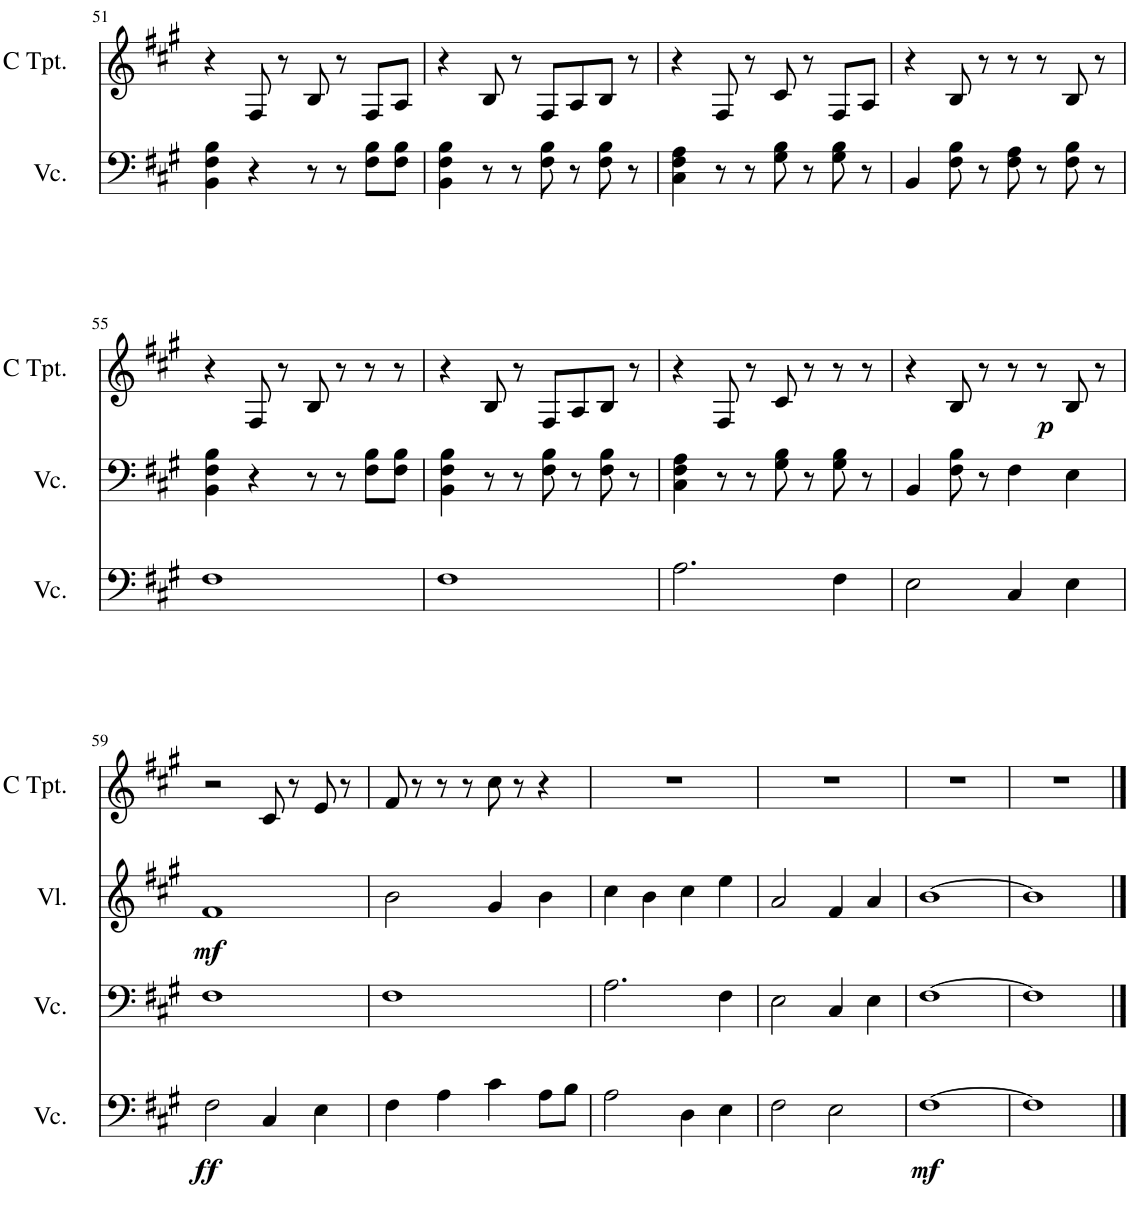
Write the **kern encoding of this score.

**kern	**dynam	**kern	**kern	**dynam	**kern	**dynam
*part4	*part4	*part3	*part2	*part2	*part1	*part1
*staff4	*staff4	*staff3	*staff2	*staff2	*staff1	*staff1
*I"Violoncello	*	*I"Violoncello	*I"Violine	*	*I"C Trompete	*
*I'Vc.	*	*I'Vc.	*I'Vl.	*	*I'C Tpt.	*
!!LO:PB:g=z
*clefF4	*	*clefF4	*clefG2	*	*clefG2	*
*k[f#c#g#]	*	*k[f#c#g#]	*k[f#c#g#]	*	*k[f#c#g#]	*
*M4/4	*	*M4/4	*M4/4	*	*M4/4	*
=51	=51	=51	=51	=51	=51	=51
1r	.	4BB\ 4F#\ 4B\	1r	.	4r	.
.	.	4r	.	.	8F#/	.
.	.	.	.	.	8r	.
.	.	8r	.	.	8B/	.
.	.	8r	.	.	8r	.
.	.	8F#\ 8B\L	.	.	8F#/L	.
.	.	8F#\ 8B\J	.	.	8A/J	.
=52	=52	=52	=52	=52	=52	=52
1r	.	4BB\ 4F#\ 4B\	1r	.	4r	.
.	.	8r	.	.	8B/	.
.	.	8r	.	.	8r	.
.	.	8F#\ 8B\	.	.	8F#/L	.
.	.	8r	.	.	8A/	.
.	.	8F#\ 8B\	.	.	8B/J	.
.	.	8r	.	.	8r	.
=53	=53	=53	=53	=53	=53	=53
1r	.	4C#\ 4F#\ 4A\	1r	.	4r	.
.	.	8r	.	.	8F#/	.
.	.	8r	.	.	8r	.
.	.	8G#\ 8B\	.	.	8c#/	.
.	.	8r	.	.	8r	.
.	.	8G#\ 8B\	.	.	8F#/L	.
.	.	8r	.	.	8A/J	.
=54	=54	=54	=54	=54	=54	=54
1r	.	4BB/	1r	.	4r	.
.	.	8F#\ 8B\	.	.	8B/	.
.	.	8r	.	.	8r	.
.	.	8F#\ 8A\	.	.	8r	.
.	.	8r	.	.	8r	.
.	.	8F#\ 8B\	.	.	8B/	.
.	.	8r	.	.	8r	.
!!LO:LB:g=z
=55	=55	=55	=55	=55	=55	=55
1F#	.	4BB\ 4F#\ 4B\	1r	.	4r	.
.	.	4r	.	.	8F#/	.
.	.	.	.	.	8r	.
.	.	8r	.	.	8B/	.
.	.	8r	.	.	8r	.
.	.	8F#\ 8B\L	.	.	8r	.
.	.	8F#\ 8B\J	.	.	8r	.
=56	=56	=56	=56	=56	=56	=56
1F#	.	4BB\ 4F#\ 4B\	1r	.	4r	.
.	.	8r	.	.	8B/	.
.	.	8r	.	.	8r	.
.	.	8F#\ 8B\	.	.	8F#/L	.
.	.	8r	.	.	8A/	.
.	.	8F#\ 8B\	.	.	8B/J	.
.	.	8r	.	.	8r	.
=57	=57	=57	=57	=57	=57	=57
2.A\	.	4C#\ 4F#\ 4A\	1r	.	4r	.
.	.	8r	.	.	8F#/	.
.	.	8r	.	.	8r	.
.	.	8G#\ 8B\	.	.	8c#/	.
.	.	8r	.	.	8r	.
4F#\	.	8G#\ 8B\	.	.	8r	.
.	.	8r	.	.	8r	.
=58	=58	=58	=58	=58	=58	=58
2E\	.	4BB/	1r	.	4r	.
.	.	8F#\ 8B\	.	.	8B/	.
.	.	8r	.	.	8r	.
4C#/	.	4F#\	.	.	8r	.
!	!	!	!	!	!	!LO:DY:b
.	.	.	.	.	8r	p
4E\	.	4E\	.	.	8B/	.
.	.	.	.	.	8r	.
!!LO:LB:g=z
=59	=59	=59	=59	=59	=59	=59
!	!LO:DY:b	!	!	!LO:DY:b	!	!
2F#\	ff	1F#	1f#	mf	2r	.
4C#/	.	.	.	.	8c#/	.
.	.	.	.	.	8r	.
4E\	.	.	.	.	8e/	.
.	.	.	.	.	8r	.
=60	=60	=60	=60	=60	=60	=60
4F#\	.	1F#	2b\	.	8f#/	.
.	.	.	.	.	8r	.
4A\	.	.	.	.	8r	.
.	.	.	.	.	8r	.
4c#\	.	.	4g#/	.	8cc#\	.
.	.	.	.	.	8r	.
8A\L	.	.	4b\	.	4r	.
8B\J	.	.	.	.	.	.
=61	=61	=61	=61	=61	=61	=61
2A\	.	2.A\	4cc#\	.	1r	.
.	.	.	4b\	.	.	.
4D\	.	.	4cc#\	.	.	.
4E\	.	4F#\	4ee\	.	.	.
=62	=62	=62	=62	=62	=62	=62
2F#\	.	2E\	2a/	.	1r	.
2E\	.	4C#/	4f#/	.	.	.
.	.	4E\	4a/	.	.	.
=63	=63	=63	=63	=63	=63	=63
!	!LO:DY:b	!	!	!	!	!
[1F#	mf	[1F#	[1b	.	1r	.
=64	=64	=64	=64	=64	=64	=64
1F#]	.	1F#]	1b]	.	1r	.
==	==	==	==	==	==	==
*-	*-	*-	*-	*-	*-	*-
